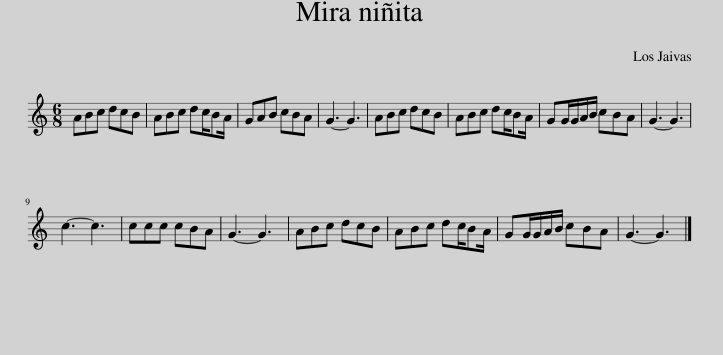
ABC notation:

X:1
L:1/8
M:6/8
I:linebreak $
K:C
V:1 treble
V:1
 ABc dcB | ABc dc/BA/ | GAB cBA | G3- G3 | ABc dcB | %5
 ABc dc/BA/ | GG/G/A/B/ cBA | G3- G3 |$ c3- c3 | ccc cBA | %10
 G3- G3 | ABc dcB | ABc dc/BA/ | GG/G/A/B/ cBA | G3- G3 |] %15
